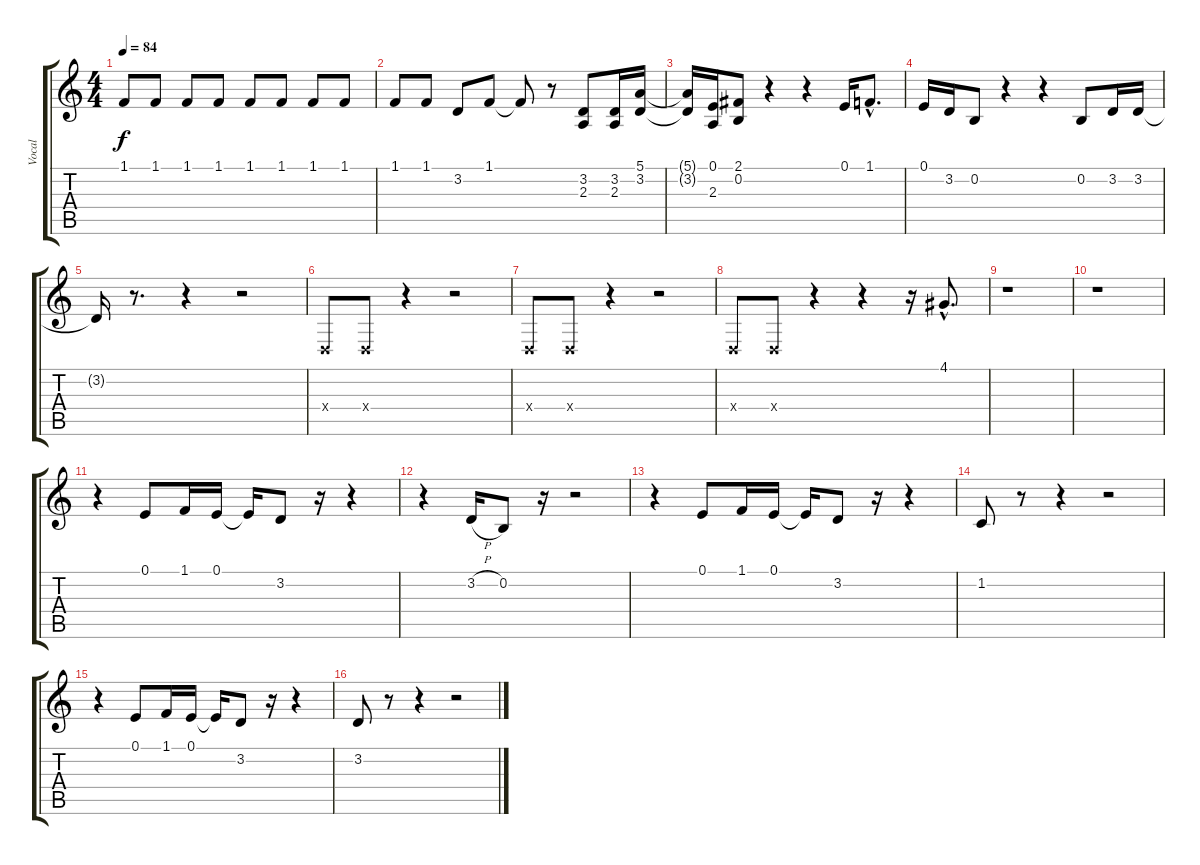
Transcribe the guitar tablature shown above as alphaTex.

\track ("Vocal" "Vocal") {instrument synthvoice}
\staff {score tabs}
\tuning (E4 B3 G3 D3 A2 E2) {hide}
\ts (4 4)
\tempo 84
\clef g2
\ks c
1.1.8{dy f} 1.1.8 1.1.8 1.1.8 1.1.8 1.1.8 1.1.8 1.1.8 |
1.1.8 1.1.8 3.2.8 1.1.8 1.1{t}.8 r.8 (3.2 2.3).8 (3.2 2.3).16 (5.1 3.2).16 |
(5.1{t} 3.2{t}).16 (0.1 2.3).16 (2.1 0.2).8 r.4 r.4 0.1.16 1.1{hac}.8{d} |
0.1.16 3.2.16 0.2.8 r.4 r.4 0.2.8 3.2.16 3.2.16 |
3.2{t}.16 r.8{d} r.4 r.2 |
0.4{x}.8 0.4{x}.8 r.4 r.2 |
0.4{x}.8 0.4{x}.8 r.4 r.2 |
0.4{x}.8 0.4{x}.8 r.4 r.4 r.16 4.1{hac}.8{d} |
r.1 |
r.1 |
r.4 0.1.8 1.1.16 0.1.16 0.1{t}.16 3.2.8 r.16 r.4 |
r.4 3.2{h}.16 0.2.8 r.16 r.2 |
r.4 0.1.8 1.1.16 0.1.16 0.1{t}.16 3.2.8 r.16 r.4 |
1.2.8 r.8 r.4 r.2 |
r.4 0.1.8 1.1.16 0.1.16 0.1{t}.16 3.2.8 r.16 r.4 |
3.2.8 r.8 r.4 r.2
